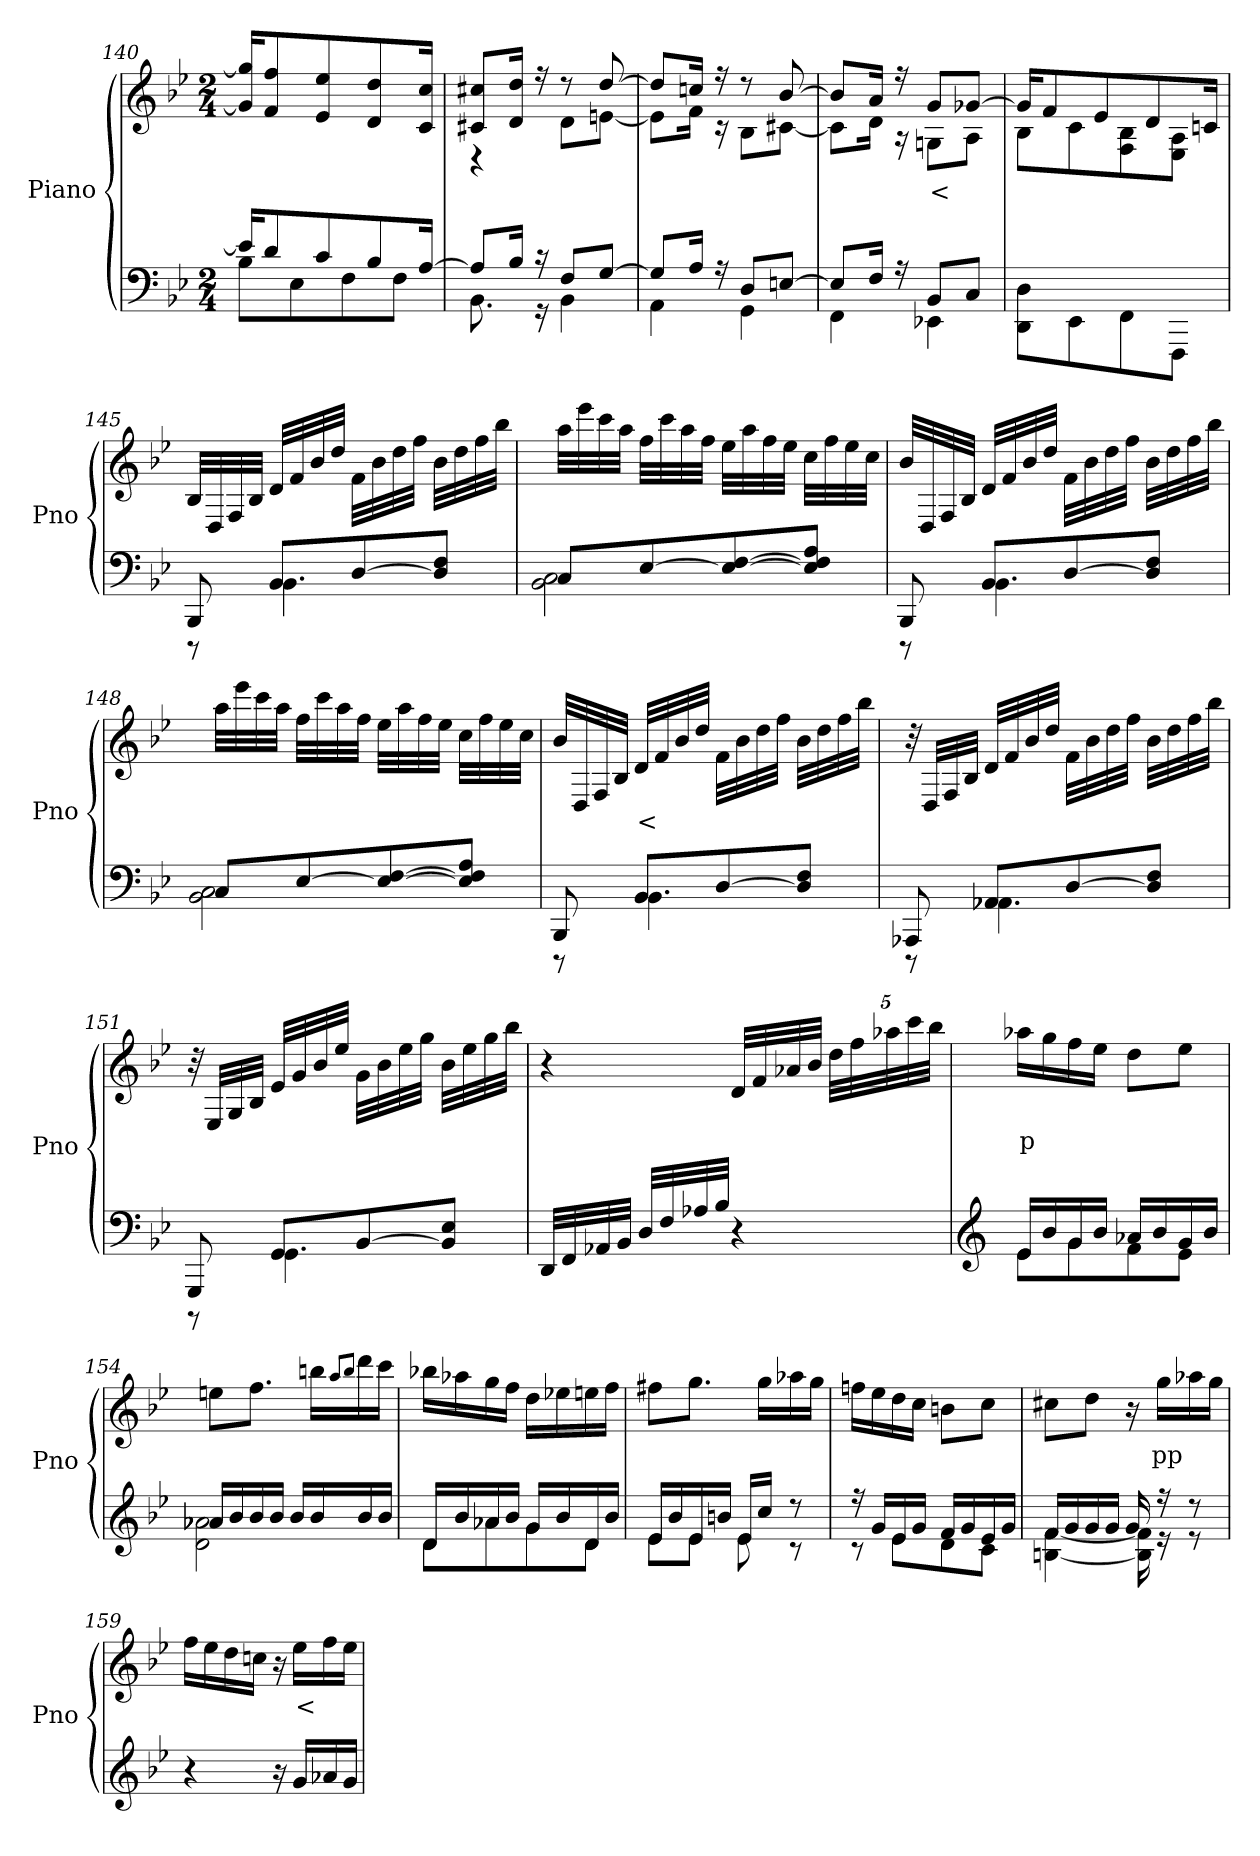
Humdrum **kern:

**kern	**kern	**text
*part2	*part1	*part1
*staff2	*staff1	*staff1
*I"Piano	*I"Piano	*
*I'Pno	*I'Pno	*
*clefF4	*clefG2	*
*k[b-e-]	*k[b-e-]	*
*B-:	*B-:	*
*M2/4	*M2/4	*
=140	=140	=140
*^	*	*
16e-/KL]	8B-\L	16g/] 16gg/]KL	.
8d/	.	8f/ 8ff/	.
.	8E-\	.	.
8c/	.	8e-/ 8ee-/	.
.	8F\	.	.
8B-/	.	8d/ 8dd/	.
.	8F\J	.	.
[16A/Jk	.	16c/ 16cc/Jk	.
=141	=141	=141	=141
*	*	*^	*
8A/L]	8.BB-\	8c#X/ 8cc#X/L	4r	.
16B-/Jk	.	16d/ 16dd/Jk	.	.
16r	16r	16r	.	.
8F/L	4BB-\	8r	8d\L	.
[8G/J	.	[8dd/	[8en\J	.
=142	=142	=142	=142	=142
8G/L]	4AA\	8dd/L]	8e\L]	.
16A/Jk	.	16ccn/Jk	16f\Jk	.
16r	.	16r	16r	.
8D/L	4GG\	8r	8B-\L	.
[8En/J	.	[8b-/	[8c#X\J	.
=143	=143	=143	=143	=143
8E/L]	4FF\	8b-/L]	8c#\L]	.
16F/Jk	.	16a/Jk	16d\Jk	.
16r	.	16r	16r	.
!	!	!	!	!LO:LY:b
8BB-/L	4EE-X\	8g/L	8Gn\L	<
8C/J	.	[8g-X/J	8A\J	.
*v	*v	*	*	*
=144	=144	=144	=144
8DD\ 8D\L	16g-/KL]	8B-\L	.
.	8f/	.	.
8EE-\	.	8c\	.
.	8e-/	.	.
8FF\	.	8F\ 8B-\	.
.	8d/	.	.
8FFF\J	.	8E-\ 8A\J	.
.	16cn/Jk	.	.
*	*v	*v	*
!!LO:LB:g=z
=145	=145	=145
*^	*	*
8BBB-/	8r	32B-/LLL	.
.	.	32D/	.
.	.	32F/	.
.	.	32B-/JJJ	.
8BB-/L	4.BB-\	32d/LLL	.
.	.	32f/	.
.	.	32b-/	.
.	.	32dd/JJJ	.
[8D/	.	32f\LLL	.
.	.	32b-\	.
.	.	32dd\	.
.	.	32ff\JJJ	.
8D/] 8F/J	.	32b-\LLL	.
.	.	32dd\	.
.	.	32ff\	.
.	.	32bb-\JJJ	.
=146	=146	=146	=146
8C/L	2BB-\ 2C\	32aa\LLL	.
.	.	32eee-\	.
.	.	32ccc\	.
.	.	32aa\JJJ	.
[8E-/	.	32ff\LLL	.
.	.	32ccc\	.
.	.	32aa\	.
.	.	32ff\JJJ	.
8E-/_ [8F/	.	32ee-\LLL	.
.	.	32aa\	.
.	.	32ff\	.
.	.	32ee-\JJJ	.
8E-/] 8F/] 8A/J	.	32cc\LLL	.
.	.	32ff\	.
.	.	32ee-\	.
.	.	32cc\JJJ	.
=147	=147	=147	=147
8BBB-/	8r	32b-/LLL	.
.	.	32D/	.
.	.	32F/	.
.	.	32B-/JJJ	.
8BB-/L	4.BB-\	32d/LLL	.
.	.	32f/	.
.	.	32b-/	.
.	.	32dd/JJJ	.
[8D/	.	32f\LLL	.
.	.	32b-\	.
.	.	32dd\	.
.	.	32ff\JJJ	.
8D/] 8F/J	.	32b-\LLL	.
.	.	32dd\	.
.	.	32ff\	.
.	.	32bb-\JJJ	.
!!LO:LB:g=z
=148	=148	=148	=148
8C/L	2BB-\ 2C\	32aa\LLL	.
.	.	32eee-\	.
.	.	32ccc\	.
.	.	32aa\JJJ	.
[8E-/	.	32ff\LLL	.
.	.	32ccc\	.
.	.	32aa\	.
.	.	32ff\JJJ	.
8E-/_ [8F/	.	32ee-\LLL	.
.	.	32aa\	.
.	.	32ff\	.
.	.	32ee-\JJJ	.
8E-/] 8F/] 8A/J	.	32cc\LLL	.
.	.	32ff\	.
.	.	32ee-\	.
.	.	32cc\JJJ	.
=149	=149	=149	=149
8BBB-/	8r	32b-/LLL	.
.	.	32D/	.
.	.	32F/	.
.	.	32B-/JJJ	.
!	!	!	!LO:LY:b
8BB-/L	4.BB-\	32d/LLL	<
.	.	32f/	.
.	.	32b-/	.
.	.	32dd/JJJ	.
[8D/	.	32f\LLL	.
.	.	32b-\	.
.	.	32dd\	.
.	.	32ff\JJJ	.
8D/] 8F/J	.	32b-\LLL	.
.	.	32dd\	.
.	.	32ff\	.
.	.	32bb-\JJJ	.
=150	=150	=150	=150
8AAA-X/	8r	32r	.
.	.	32D/LLL	.
.	.	32F/	.
.	.	32B-/JJJ	.
8AA-X/L	4.AA-\	32d/LLL	.
.	.	32f/	.
.	.	32b-/	.
.	.	32dd/JJJ	.
[8D/	.	32f\LLL	.
.	.	32b-\	.
.	.	32dd\	.
.	.	32ff\JJJ	.
8D/] 8F/J	.	32b-\LLL	.
.	.	32dd\	.
.	.	32ff\	.
.	.	32bb-\JJJ	.
!!LO:LB:g=z
=151	=151	=151	=151
8GGG/	8r	32r	.
.	.	32E-/LLL	.
.	.	32G/	.
.	.	32B-/JJJ	.
8GG/L	4.GG\	32e-/LLL	.
.	.	32g/	.
.	.	32b-/	.
.	.	32ee-/JJJ	.
[8BB-/	.	32g\LLL	.
.	.	32b-\	.
.	.	32ee-\	.
.	.	32gg\JJJ	.
8BB-/] 8E-/J	.	32b-\LLL	.
.	.	32ee-\	.
.	.	32gg\	.
.	.	32bb-\JJJ	.
*v	*v	*	*
=152	=152	=152
32DD/LLL	4r	.
32FF/	.	.
32AA-X/	.	.
32BB-/JJJ	.	.
32D/LLL	.	.
32F/	.	.
32A-X/	.	.
32B-/JJJ	.	.
4r	32d/LLL	.
.	32f/	.
.	32a-X/	.
.	32b-/JJJ	.
*	*Xbrackettup	*
.	40dd\LLL	.
.	40ff\	.
.	40aa-X\	.
.	40ccc\	.
.	40bb-\JJJ	.
=153	=153	=153
*clefG2	*	*
*^	*	*
!	!	!	!LO:LY:b
16e-/LL	8e-\L	16aa-X\LL	p
16b-/	.	16gg\	.
16g/	8g\	16ff\	.
16b-/JJ	.	16ee-\JJ	.
16a-X/LL	8f\	8dd\L	.
16b-/	.	.	.
16g/	8e-\J	8ee-\J	.
16b-/JJ	.	.	.
!!LO:LB:g=z
=154	=154	=154	=154
16a-X/LL	2d\ 2a-\	8een\L	.
16b-/	.	.	.
16b-/	.	8.ff\J	.
16b-/JJ	.	.	.
16b-/LL	.	.	.
16b-/	.	16bbn\LL	.
.	.	8qaa/L	.
.	.	8qbb/J	.
16b-/	.	16ddd\	.
16b-/JJ	.	16ccc\JJ	.
=155	=155	=155	=155
16d/LL	8d\L	16bb-X\LL	.
16b-/	.	16aa-X\	.
16a-X/	8a-\	16gg\	.
16b-/JJ	.	16ff\JJ	.
16g/LL	8g\	16dd\LL	.
16b-/	.	16ee-X\	.
16d/	8d\J	16een\	.
16b-/JJ	.	16ff\JJ	.
=156	=156	=156	=156
16e-/LL	8e-\L	8ff#X\L	.
16b-/	.	.	.
16e-/	8e-\J	8.gg\J	.
16bn/JJ	.	.	.
16e-/LL	8e-\	.	.
16cc/JJ	.	16gg\LL	.
8r	8r	16aa-X\	.
.	.	16gg\JJ	.
=157	=157	=157	=157
16r	8r	16ffn\LL	.
16g/LL	.	16ee-\	.
16e-/	8e-\L	16dd\	.
16g/JJ	.	16cc\JJ	.
16f/LL	8d\	8bn\L	.
16g/	.	.	.
16e-/	8c\J	8cc\J	.
16g/JJ	.	.	.
=158	=158	=158	=158
16f/LL	[4Bn\ [4f\	8cc#X\L	.
16g/	.	.	.
16g/	.	8dd\J	.
16g/JJ	.	.	.
16g/	16B\] 16f\]	16r	.
!	!	!	!LO:LY:b
16r	16r	16gg\LL	pp
8r	8r	16aa-X\	.
.	.	16gg\JJ	.
*v	*v	*	*
!!LO:LB:g=z
=159	=159	=159
4r	16ff\LL	.
.	16ee-\	.
.	16dd\	.
.	16ccn\JJ	.
16r	16r	.
!	!	!LO:LY:b
16g/LL	16ee-\LL	<
16a-X/	16ff\	.
16g/JJ	16ee-\JJ	.
=	=	=
*-	*-	*-
